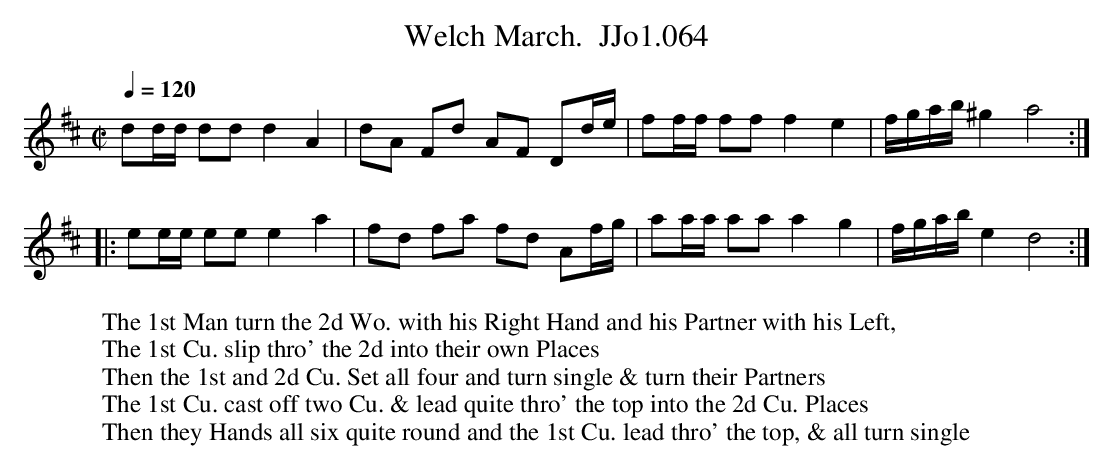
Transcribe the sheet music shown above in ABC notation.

X:1
T:Welch March.  JJo1.064
M:C|
L:1/8
Q:1/4=120
K:D
dd/d/ dd d2 A2 | dA Fd AF Dd/e/ | ff/f/ ff f2 e2 | f/g/a/b/ ^g2 a4 :|
|: ee/e/ ee e2 a2 | fd fa fd Af/g/ | aa/a/ aa a2 g2 | f/g/a/b/ e2 d4 :|
W:The 1st Man turn the 2d Wo. with his Right Hand and his Partner with his Left,
W:The 1st Cu. slip thro' the 2d into their own Places
W:Then the 1st and 2d Cu. Set all four and turn single & turn their Partners
W:The 1st Cu. cast off two Cu. & lead quite thro' the top into the 2d Cu. Places
W:Then they Hands all six quite round and the 1st Cu. lead thro' the top, & all turn single
